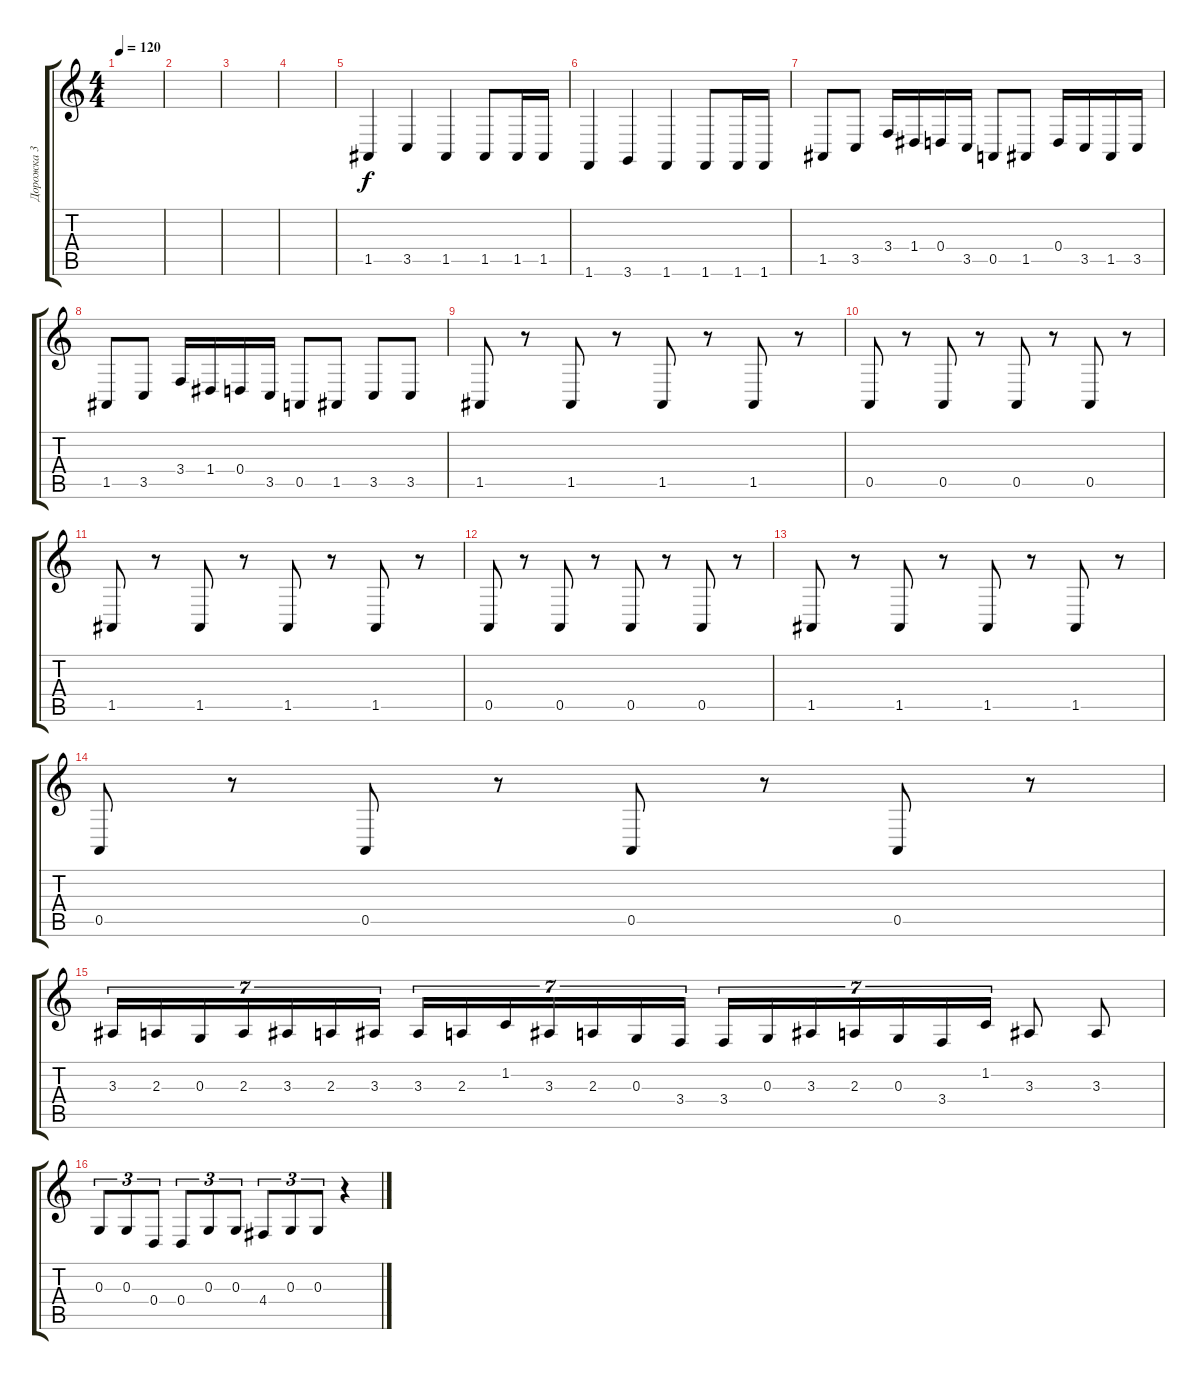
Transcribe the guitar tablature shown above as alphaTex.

\track ("Дорожка 3" "Дорожка 3") {instrument timpani}
\staff {score tabs}
\tuning (E4 B3 G3 D3 A2 E2) {hide}
\ts (4 4)
\tempo 120
\clef g2
\ks c
|
|
|
|
1.5.4 3.5.4 1.5.4 1.5.8 1.5.16 1.5.16 |
1.6.4 3.6.4 1.6.4 1.6.8 1.6.16 1.6.16 |
1.5.8 3.5.8 3.4.16 1.4.16 0.4.16 3.5.16 0.5.8 1.5.8 0.4.16 3.5.16 1.5.16 3.5.16 |
1.5.8 3.5.8 3.4.16 1.4.16 0.4.16 3.5.16 0.5.8 1.5.8 3.5.8 3.5.8 |
1.5.8 r.8 1.5.8 r.8 1.5.8 r.8 1.5.8 r.8 |
0.5.8 r.8 0.5.8 r.8 0.5.8 r.8 0.5.8 r.8 |
1.5.8 r.8 1.5.8 r.8 1.5.8 r.8 1.5.8 r.8 |
0.5.8 r.8 0.5.8 r.8 0.5.8 r.8 0.5.8 r.8 |
1.5.8 r.8 1.5.8 r.8 1.5.8 r.8 1.5.8 r.8 |
0.5.8 r.8 0.5.8 r.8 0.5.8 r.8 0.5.8 r.8 |
3.3.16{tu (7 4)} 2.3.16{tu (7 4)} 0.3.16{tu (7 4)} 2.3.16{tu (7 4)} 3.3.16{tu (7 4)} 2.3.16{tu (7 4)} 3.3.16{tu (7 4)} 3.3.16{tu (7 4)} 2.3.16{tu (7 4)} 1.2.16{tu (7 4)} 3.3.16{tu (7 4)} 2.3.16{tu (7 4)} 0.3.16{tu (7 4)} 3.4.16{tu (7 4)} 3.4.16{tu (7 4)} 0.3.16{tu (7 4)} 3.3.16{tu (7 4)} 2.3.16{tu (7 4)} 0.3.16{tu (7 4)} 3.4.16{tu (7 4)} 1.2.16{tu (7 4)} 3.3.8 3.3.8 |
0.3.8{tu (3 2)} 0.3.8{tu (3 2)} 0.4.8{tu (3 2)} 0.4.8{tu (3 2)} 0.3.8{tu (3 2)} 0.3.8{tu (3 2)} 4.4.8{tu (3 2)} 0.3.8{tu (3 2)} 0.3.8{tu (3 2)} r.4
